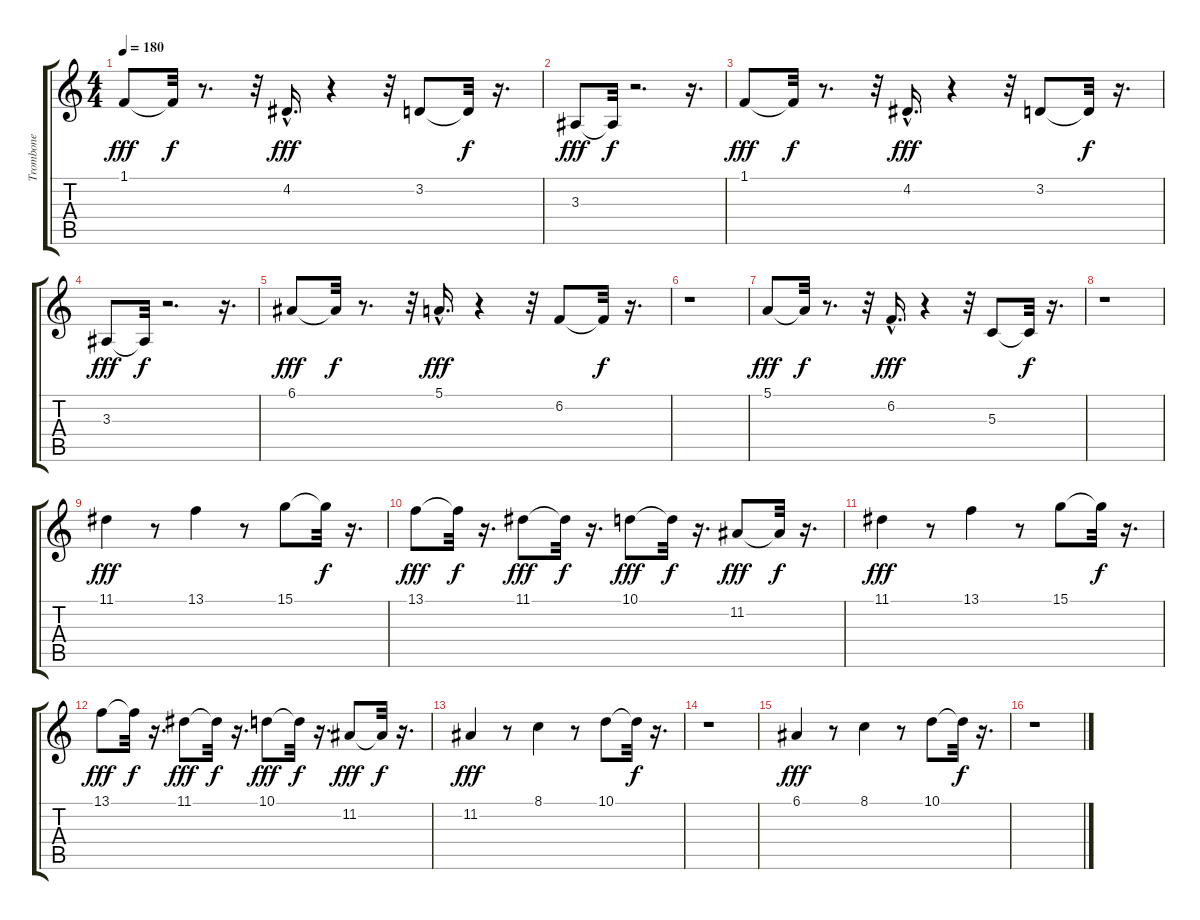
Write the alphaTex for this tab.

\track ("Trombone" "Trombone") {instrument trombone}
\staff {score tabs}
\tuning (E4 B3 G3 D3 A2 E2) {hide}
\ts (4 4)
\tempo 180
\clef g2
\ks c
1.1.8{dy fff} 1.1{t}.32{dy f} r.8{d} r.32 4.2{hac}.16{d dy fff} r.4 r.32 3.2.8 3.2{t}.32{dy f} r.16{d} |
3.3.8{dy fff} 3.3{t}.32{dy f} r.2{d} r.16{d} |
1.1.8{dy fff} 1.1{t}.32{dy f} r.8{d} r.32 4.2{hac}.16{d dy fff} r.4 r.32 3.2.8 3.2{t}.32{dy f} r.16{d} |
3.3.8{dy fff} 3.3{t}.32{dy f} r.2{d} r.16{d} |
6.1.8{dy fff} 6.1{t}.32{dy f} r.8{d} r.32 5.1{hac}.16{d dy fff} r.4 r.32 6.2.8 6.2{t}.32{dy f} r.16{d} |
r.1 |
5.1.8{dy fff} 5.1{t}.32{dy f} r.8{d} r.32 6.2{hac}.16{d dy fff} r.4 r.32 5.3.8 5.3{t}.32{dy f} r.16{d} |
r.1 |
11.1.4{dy fff} r.8 13.1.4 r.8 15.1.8 15.1{t}.32{dy f} r.16{d} |
13.1.8{dy fff} 13.1{t}.32{dy f} r.16{d} 11.1.8{dy fff} 11.1{t}.32{dy f} r.16{d} 10.1.8{dy fff} 10.1{t}.32{dy f} r.16{d} 11.2.8{dy fff} 11.2{t}.32{dy f} r.16{d} |
11.1.4{dy fff} r.8 13.1.4 r.8 15.1.8 15.1{t}.32{dy f} r.16{d} |
13.1.8{dy fff} 13.1{t}.32{dy f} r.16{d} 11.1.8{dy fff} 11.1{t}.32{dy f} r.16{d} 10.1.8{dy fff} 10.1{t}.32{dy f} r.16{d} 11.2.8{dy fff} 11.2{t}.32{dy f} r.16{d} |
11.2.4{dy fff} r.8 8.1.4 r.8 10.1.8 10.1{t}.32{dy f} r.16{d} |
r.1 |
6.1.4{dy fff} r.8 8.1.4 r.8 10.1.8 10.1{t}.32{dy f} r.16{d} |
r.1
